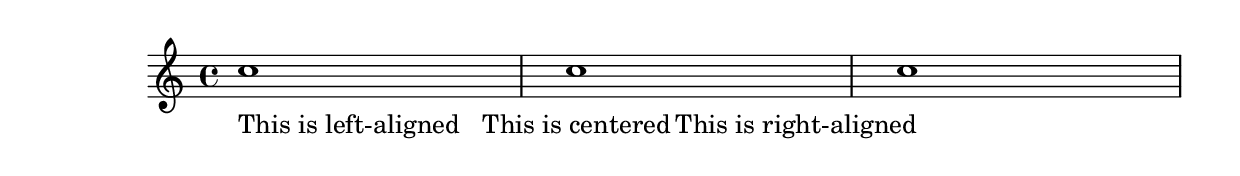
%% DO NOT EDIT this file manually; it is automatically
%% generated from LSR http://lsr.dsi.unimi.it
%% Make any changes in LSR itself, or in Documentation/snippets/new/ ,
%% and then run scripts/auxiliar/makelsr.py
%%
%% This file is in the public domain.
\version "2.14.0"

\header {
  lsrtags = "text, vocal-music"

%% Translation of GIT committish: 615cbf212fdaf0b220b3330da417d0c3602494f2
  texidoces = "
La alineación horizontal de la letra se puede ajustar sobreescribiendo
la propiedad @code{self-alignment-X} del objeto @code{LyricText}.
@code{#-1} es izquierda, @code{#0} es centrado y @code{#1} es derecha;
sin embargo, puede usar también @code{#LEFT}, @code{#CENTER} y
@code{#RIGHT}.

"
  doctitlees = "Alineación de la letra"

%% Translation of GIT committish: 27b1197f3bae8512c14d946752cd3e40e7c76016

  texidocde = "
Die horizontale Ausrichtung von Gesangstext kann eingestellt werden, indem
man die @code{self-alignment-X}-Eigenschaft des @code{LyricText}-Objekts
verändert.  @code{#-1} bedeutet links, @code{#0} bedeutet mittig und @code{#1}
bedeutet rechts, man kann aber genauso gut auch @code{#LEFT}, @code{#CENTER}
und @code{#RIGHT} benutzen.

"
  doctitlede = "Ausrichtung von Gesangstext"


%% Translation of GIT committish: c1d5bb448321d688185e0c6b798575d4c325ae80
  texidocfr = "
L'alignement horizontal des paroles peut se gérer à l'aide de la
propriété @code{self-alignment-X} de l'objet @code{LyricText}.
Les valeurs @code{#-1} ou @code{#LEFT} produiront un alignement par la
gauche, les valeurs @code{#0} ou @code{#CENTER} un alignement centré, et
les valeurs @code{#1} ou @code{#RIGHT} un alignement par la droite.

"
  doctitlefr = "Alignement des syllabes"


  texidoc = "
Horizontal alignment for lyrics cam be set by overriding the
@code{self-alignment-X} property of the @code{LyricText} object.
@code{#-1} is left, @code{#0} is center and @code{#1} is right;
however, you can use @code{#LEFT}, @code{#CENTER} and @code{#RIGHT} as
well.

"
  doctitle = "Lyrics alignment"
} % begin verbatim

\layout { ragged-right = ##f }
\relative c'' {
  c1
  c1
  c1
}
\addlyrics {
  \once \override LyricText #'self-alignment-X = #LEFT
  "This is left-aligned"
  \once \override LyricText #'self-alignment-X = #CENTER
  "This is centered"
  \once \override LyricText #'self-alignment-X = #1
  "This is right-aligned"
}

